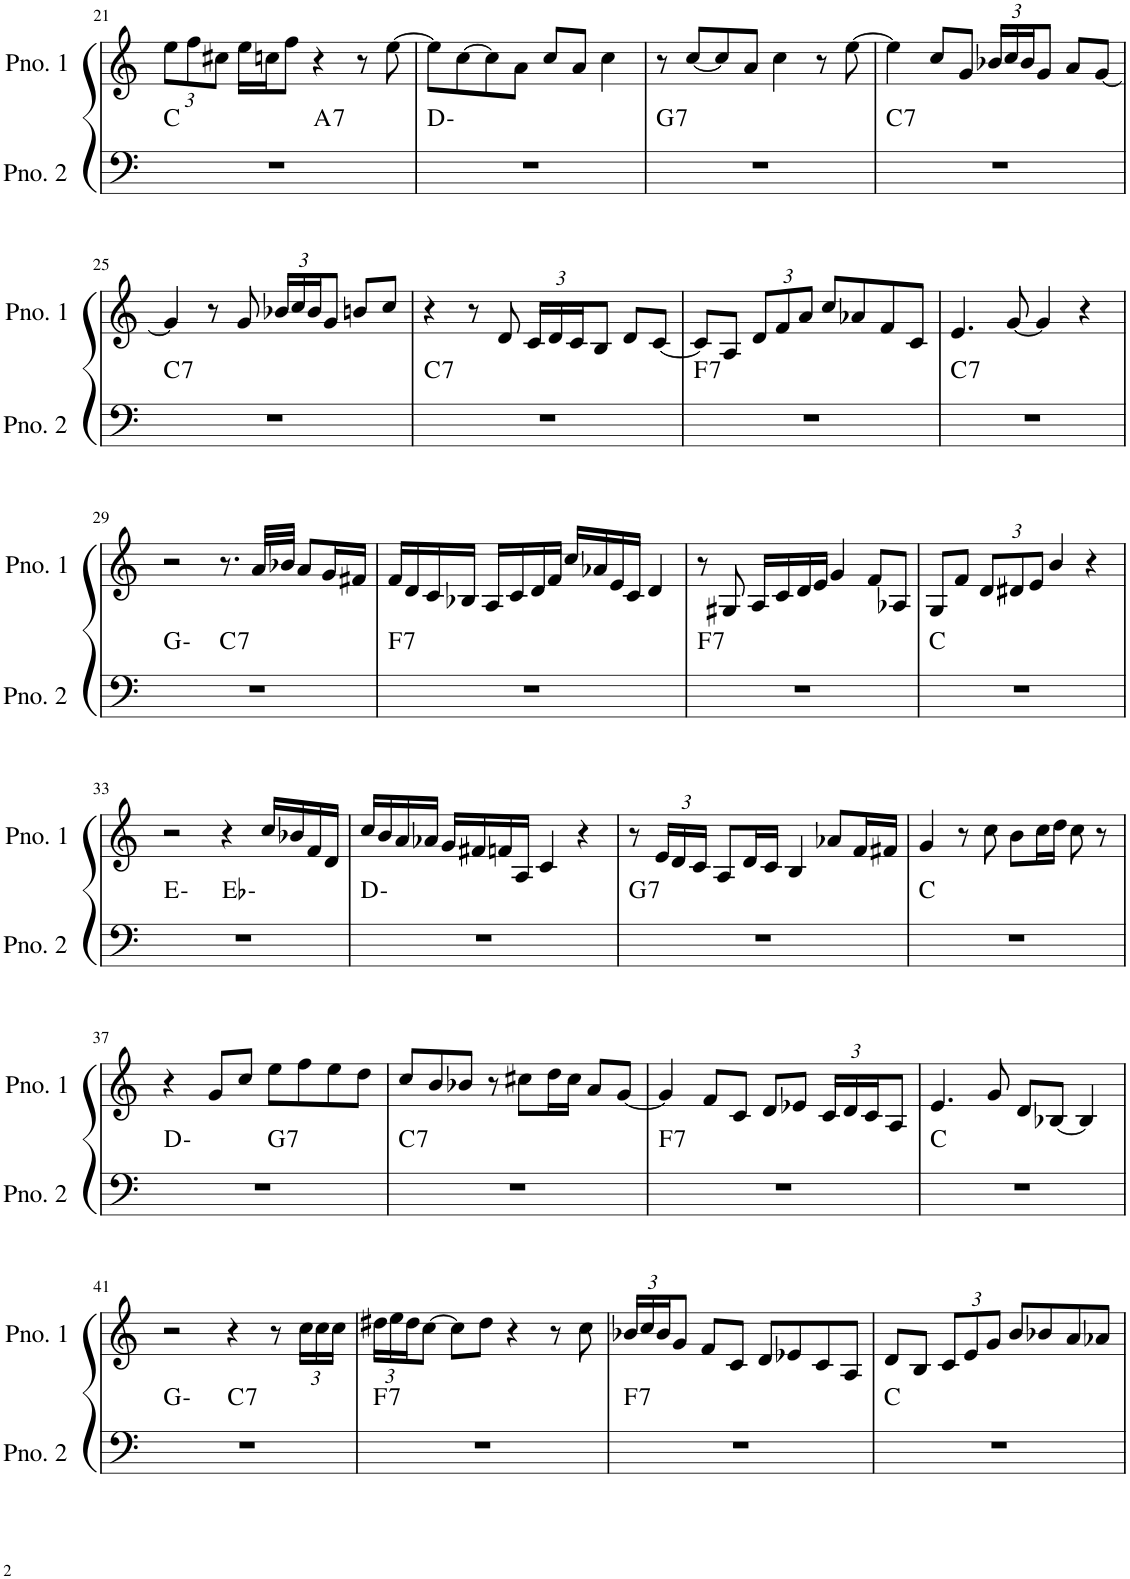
**kern	**harte	**kern
*part2	*part2	*part1
*staff2	*	*staff1
*I"ピアノ 2	*	*I"ピアノ 1
!!LO:PB:g=z
*clefF4	*	*clefG2
*k[]	*	*k[]
*M4/4	*	*M4/4
*	*	*Xbrackettup
=21	=21	=21
*^	*	*
1r	2ryy	C:maj	12ee\L
.	.	.	12ff\
.	.	.	12cc#X\J
.	.	.	16ee\LL
.	.	.	16ccn\J
.	.	.	8ff\J
!	!	!LO:H:kt=7	!
.	2ryy	A:7	4r
.	.	.	8r
.	.	.	[8ee\
*v	*v	*	*
=22	=22	=22
1r	D:min	8ee\L]
.	.	[8cc\
.	.	8cc\]
.	.	8a\J
.	.	8cc/L
.	.	8a/J
.	.	4cc\
=23	=23	=23
!	!LO:H:kt=7	!
1r	G:7	8r
.	.	[8cc/L
.	.	8cc/]
.	.	8a/J
.	.	4cc\
.	.	8r
.	.	[8ee\
=24	=24	=24
!	!LO:H:kt=7	!
1r	C:7	4ee\]
.	.	8cc/L
.	.	8g/J
.	.	24b-X/LL
.	.	24cc/
.	.	24b-/J
.	.	8g/J
.	.	8a/L
.	.	[8g/J
!!LO:LB:g=z
=25	=25	=25
!	!LO:H:kt=7	!
1r	C:7	4g/]
.	.	8r
.	.	8g/
.	.	24b-X/LL
.	.	24cc/
.	.	24b-/J
.	.	8g/J
.	.	8bn/L
.	.	8cc/J
=26	=26	=26
!	!LO:H:kt=7	!
1r	C:7	4r
.	.	8r
.	.	8d/
.	.	24c/LL
.	.	24d/
.	.	24c/J
.	.	8B/J
.	.	8d/L
.	.	[8c/J
=27	=27	=27
!	!LO:H:kt=7	!
1r	F:7	8c/L]
.	.	8A/J
.	.	12d/L
.	.	12f/
.	.	12a/J
.	.	8cc/L
.	.	8a-X/
.	.	8f/
.	.	8c/J
=28	=28	=28
!	!LO:H:kt=7	!
1r	C:7	4.e/
.	.	[8g/
.	.	4g/]
.	.	4r
!!LO:LB:g=z
=29	=29	=29
*^	*	*
1r	2ryy	G:min	2r
!	!	!LO:H:kt=7	!
.	2ryy	C:7	8.r
.	.	.	32a/LLL
.	.	.	32b-X/JJJ
.	.	.	8a/L
.	.	.	16g/L
.	.	.	16f#X/JJ
=30	=30	=30	=30
!	!	!LO:H:kt=7	!
*v	*v	*	*
1r	F:7	16f/LL
.	.	16d/
.	.	16c/
.	.	16B-X/JJ
.	.	16A/LL
.	.	16c/
.	.	16d/
.	.	16f/JJ
.	.	16cc/LL
.	.	16a-X/
.	.	16e/
.	.	16c/JJ
.	.	4d/
=31	=31	=31
!	!LO:H:kt=7	!
1r	F:7	8r
.	.	8G#X/
.	.	16A/LL
.	.	16c/
.	.	16d/
.	.	16e/JJ
.	.	4g/
.	.	8f/L
.	.	8A-X/J
=32	=32	=32
1r	C:maj	8G/L
.	.	8f/J
.	.	12d/L
.	.	12d#X/
.	.	12e/J
.	.	4b/
.	.	4r
!!LO:LB:g=z
=33	=33	=33
*^	*	*
1r	2ryy	E:min	2r
.	2ryy	Eb:min	4r
.	.	.	16cc/LL
.	.	.	16b-X/
.	.	.	16f/
.	.	.	16d/JJ
*v	*v	*	*
=34	=34	=34
1r	D:min	16cc/LL
.	.	16b/
.	.	16a/
.	.	16a-X/JJ
.	.	16g/LL
.	.	16f#X/
.	.	16fn/
.	.	16A/JJ
.	.	4c/
.	.	4r
=35	=35	=35
!	!LO:H:kt=7	!
1r	G:7	8r
.	.	24e/LL
.	.	24d/
.	.	24c/JJ
.	.	8A/L
.	.	16d/L
.	.	16c/JJ
.	.	4B/
.	.	8a-X/L
.	.	16f/L
.	.	16f#X/JJ
=36	=36	=36
1r	C:maj	4g/
.	.	8r
.	.	8cc\
.	.	8b\L
.	.	16cc\L
.	.	16dd\JJ
.	.	8cc\
.	.	8r
!!LO:LB:g=z
=37	=37	=37
*^	*	*
1r	2ryy	D:min	4r
.	.	.	8g/L
.	.	.	8cc/J
!	!	!LO:H:kt=7	!
.	2ryy	G:7	8ee\L
.	.	.	8ff\
.	.	.	8ee\
.	.	.	8dd\J
=38	=38	=38	=38
!	!	!LO:H:kt=7	!
*v	*v	*	*
1r	C:7	8cc/L
.	.	8b/
.	.	8b-X/J
.	.	8r
.	.	8cc#X\L
.	.	16dd\L
.	.	16cc#\JJ
.	.	8a/L
.	.	[8g/J
=39	=39	=39
!	!LO:H:kt=7	!
1r	F:7	4g/]
.	.	8f/L
.	.	8c/J
.	.	8d/L
.	.	8e-X/J
.	.	24c/LL
.	.	24d/
.	.	24c/J
.	.	8A/J
=40	=40	=40
1r	C:maj	4.e/
.	.	8g/
.	.	8d/L
.	.	[8B-X/J
.	.	4B-/]
!!LO:LB:g=z
=41	=41	=41
*^	*	*
1r	2ryy	G:min	2r
!	!	!LO:H:kt=7	!
.	2ryy	C:7	4r
.	.	.	8r
.	.	.	24cc\LL
.	.	.	24cc\
.	.	.	24cc\JJ
=42	=42	=42	=42
!	!	!LO:H:kt=7	!
*v	*v	*	*
1r	F:7	24dd#X\LL
.	.	24ee\
.	.	24dd#\J
.	.	[8cc\J
.	.	8cc\L]
.	.	8dd#\J
.	.	4r
.	.	8r
.	.	8cc\
=43	=43	=43
!	!LO:H:kt=7	!
1r	F:7	24b-X/LL
.	.	24cc/
.	.	24b-/J
.	.	8g/J
.	.	8f/L
.	.	8c/J
.	.	8d/L
.	.	8e-X/
.	.	8c/
.	.	8A/J
=44	=44	=44
1r	C:maj	8d/L
.	.	8B/J
.	.	12c/L
.	.	12e/
.	.	12g/J
.	.	8b/L
.	.	8b-X/
.	.	8a/
.	.	8a-X/J
=	=	=
*-	*-	*-
